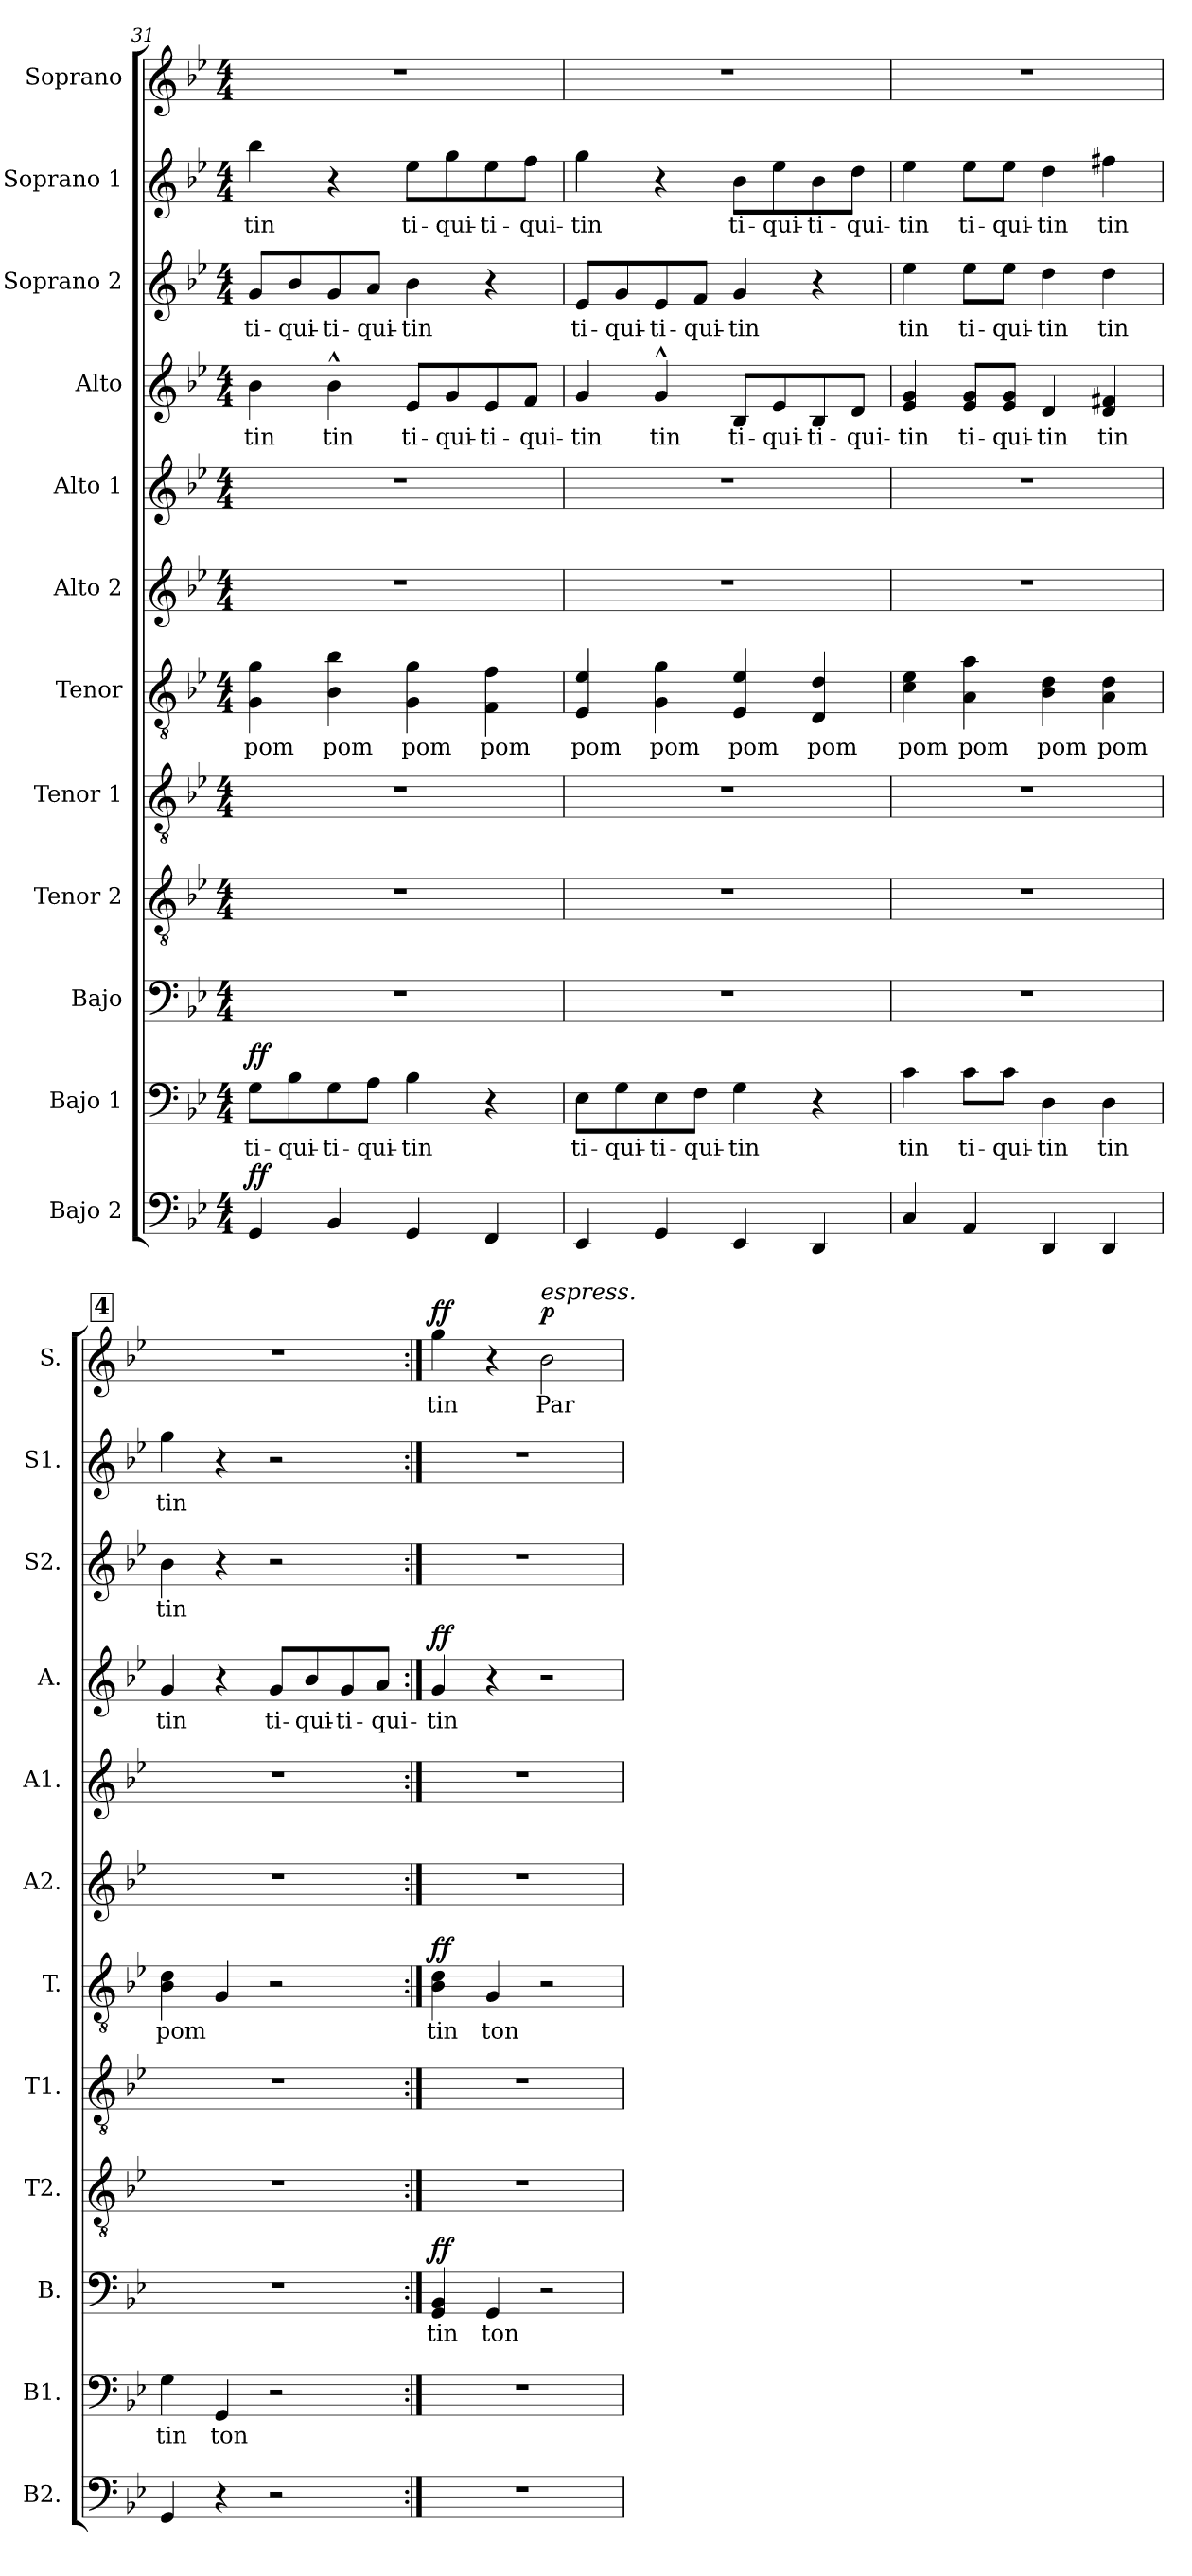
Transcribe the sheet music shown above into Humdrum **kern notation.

**kern	**dynam	**kern	**text	**dynam	**kern	**text	**dynam	**kern	**kern	**kern	**text	**dynam	**kern	**kern	**kern	**text	**dynam	**kern	**text	**kern	**text	**kern	**text	**dynam
*part12	*part12	*part11	*part11	*part11	*part10	*part10	*part10	*part9	*part8	*part7	*part7	*part7	*part6	*part5	*part4	*part4	*part4	*part3	*part3	*part2	*part2	*part1	*part1	*part1
*staff12	*staff12	*staff11	*staff11	*staff11	*staff10	*staff10	*staff10	*staff9	*staff8	*staff7	*staff7	*staff7	*staff6	*staff5	*staff4	*staff4	*staff4	*staff3	*staff3	*staff2	*staff2	*staff1	*staff1	*staff1
*I"Bajo 2	*	*I"Bajo 1	*	*	*I"Bajo	*	*	*I"Tenor 2	*I"Tenor 1	*I"Tenor	*	*	*I"Alto 2	*I"Alto 1	*I"Alto	*	*	*I"Soprano 2	*	*I"Soprano 1	*	*I"Soprano	*	*
*I'B2.	*	*I'B1.	*	*	*I'B.	*	*	*I'T2.	*I'T1.	*I'T.	*	*	*I'A2.	*I'A1.	*I'A.	*	*	*I'S2.	*	*I'S1.	*	*I'S.	*	*
!!LO:PB:g=z
*clefF4	*	*clefF4	*	*	*clefF4	*	*	*clefGv2	*clefGv2	*clefGv2	*	*	*clefG2	*clefG2	*clefG2	*	*	*clefG2	*	*clefG2	*	*clefG2	*	*
*k[b-e-]	*	*k[b-e-]	*	*	*k[b-e-]	*	*	*k[b-e-]	*k[b-e-]	*k[b-e-]	*	*	*k[b-e-]	*k[b-e-]	*k[b-e-]	*	*	*k[b-e-]	*	*k[b-e-]	*	*k[b-e-]	*	*
*M4/4	*	*M4/4	*	*	*M4/4	*	*	*M4/4	*M4/4	*M4/4	*	*	*M4/4	*M4/4	*M4/4	*	*	*M4/4	*	*M4/4	*	*M4/4	*	*
=31	=31	=31	=31	=31	=31	=31	=31	=31	=31	=31	=31	=31	=31	=31	=31	=31	=31	=31	=31	=31	=31	=31	=31	=31
!	!LO:DY:a	!	!LO:LY:b	!LO:DY:a	!	!	!	!	!	!	!LO:LY:b	!	!	!	!	!LO:LY:b	!	!	!LO:LY:b	!	!LO:LY:b	!	!	!
4GG/	ff	8G\L	ti-	ff	1r	.	.	1r	1r	4G\ 4g\	pom	.	1r	1r	4b-\	-tin	.	8g/L	ti-	4bb-\	-tin	1r	.	.
!	!	!	!LO:LY:b	!	!	!	!	!	!	!	!	!	!	!	!	!	!	!	!LO:LY:b	!	!	!	!	!
.	.	8B-\	-qui-	.	.	.	.	.	.	.	.	.	.	.	.	.	.	8b-/	-qui-	.	.	.	.	.
!	!	!	!LO:LY:b	!	!	!	!	!	!	!	!LO:LY:b	!	!	!	!	!LO:LY:b	!	!	!LO:LY:b	!	!	!	!	!
4BB-/	.	8G\	-ti-	.	.	.	.	.	.	4B-\ 4b-\	pom	.	.	.	4b-^^\	tin	.	8g/	-ti-	4r	.	.	.	.
!	!	!	!LO:LY:b	!	!	!	!	!	!	!	!	!	!	!	!	!	!	!	!LO:LY:b	!	!	!	!	!
.	.	8A\J	-qui-	.	.	.	.	.	.	.	.	.	.	.	.	.	.	8a/J	-qui-	.	.	.	.	.
!	!	!	!LO:LY:b	!	!	!	!	!	!	!	!LO:LY:b	!	!	!	!	!LO:LY:b	!	!	!LO:LY:b	!	!LO:LY:b	!	!	!
4GG/	.	4B-\	-tin	.	.	.	.	.	.	4G\ 4g\	pom	.	.	.	8e-/L	ti-	.	4b-\	-tin	8ee-\L	ti-	.	.	.
!	!	!	!	!	!	!	!	!	!	!	!	!	!	!	!	!LO:LY:b	!	!	!	!	!LO:LY:b	!	!	!
.	.	.	.	.	.	.	.	.	.	.	.	.	.	.	8g/	-qui-	.	.	.	8gg\	-qui-	.	.	.
!	!	!	!	!	!	!	!	!	!	!	!LO:LY:b	!	!	!	!	!LO:LY:b	!	!	!	!	!LO:LY:b	!	!	!
4FF/	.	4r	.	.	.	.	.	.	.	4F\ 4f\	pom	.	.	.	8e-/	-ti-	.	4r	.	8ee-\	-ti-	.	.	.
!	!	!	!	!	!	!	!	!	!	!	!	!	!	!	!	!LO:LY:b	!	!	!	!	!LO:LY:b	!	!	!
.	.	.	.	.	.	.	.	.	.	.	.	.	.	.	8f/J	-qui-	.	.	.	8ff\J	-qui-	.	.	.
=32	=32	=32	=32	=32	=32	=32	=32	=32	=32	=32	=32	=32	=32	=32	=32	=32	=32	=32	=32	=32	=32	=32	=32	=32
!	!	!	!LO:LY:b	!	!	!	!	!	!	!	!LO:LY:b	!	!	!	!	!LO:LY:b	!	!	!LO:LY:b	!	!LO:LY:b	!	!	!
4EE-/	.	8E-\L	ti-	.	1r	.	.	1r	1r	4E-/ 4e-/	pom	.	1r	1r	4g/	-tin	.	8e-/L	ti-	4gg\	-tin	1r	.	.
!	!	!	!LO:LY:b	!	!	!	!	!	!	!	!	!	!	!	!	!	!	!	!LO:LY:b	!	!	!	!	!
.	.	8G\	-qui-	.	.	.	.	.	.	.	.	.	.	.	.	.	.	8g/	-qui-	.	.	.	.	.
!	!	!	!LO:LY:b	!	!	!	!	!	!	!	!LO:LY:b	!	!	!	!	!LO:LY:b	!	!	!LO:LY:b	!	!	!	!	!
4GG/	.	8E-\	-ti-	.	.	.	.	.	.	4G\ 4g\	pom	.	.	.	4g^^/	tin	.	8e-/	-ti-	4r	.	.	.	.
!	!	!	!LO:LY:b	!	!	!	!	!	!	!	!	!	!	!	!	!	!	!	!LO:LY:b	!	!	!	!	!
.	.	8F\J	-qui-	.	.	.	.	.	.	.	.	.	.	.	.	.	.	8f/J	-qui-	.	.	.	.	.
!	!	!	!LO:LY:b	!	!	!	!	!	!	!	!LO:LY:b	!	!	!	!	!LO:LY:b	!	!	!LO:LY:b	!	!LO:LY:b	!	!	!
4EE-/	.	4G\	-tin	.	.	.	.	.	.	4E-/ 4e-/	pom	.	.	.	8B-/L	ti-	.	4g/	-tin	8b-\L	ti-	.	.	.
!	!	!	!	!	!	!	!	!	!	!	!	!	!	!	!	!LO:LY:b	!	!	!	!	!LO:LY:b	!	!	!
.	.	.	.	.	.	.	.	.	.	.	.	.	.	.	8e-/	-qui-	.	.	.	8ee-\	-qui-	.	.	.
!	!	!	!	!	!	!	!	!	!	!	!LO:LY:b	!	!	!	!	!LO:LY:b	!	!	!	!	!LO:LY:b	!	!	!
4DD/	.	4r	.	.	.	.	.	.	.	4D/ 4d/	pom	.	.	.	8B-/	-ti-	.	4r	.	8b-\	-ti-	.	.	.
!	!	!	!	!	!	!	!	!	!	!	!	!	!	!	!	!LO:LY:b	!	!	!	!	!LO:LY:b	!	!	!
.	.	.	.	.	.	.	.	.	.	.	.	.	.	.	8d/J	-qui-	.	.	.	8dd\J	-qui-	.	.	.
=33	=33	=33	=33	=33	=33	=33	=33	=33	=33	=33	=33	=33	=33	=33	=33	=33	=33	=33	=33	=33	=33	=33	=33	=33
!	!	!	!LO:LY:b	!	!	!	!	!	!	!	!LO:LY:b	!	!	!	!	!LO:LY:b	!	!	!LO:LY:b	!	!LO:LY:b	!	!	!
4C/	.	4c\	tin	.	1r	.	.	1r	1r	4c\ 4e-\	pom	.	1r	1r	4e-/ 4g/	-tin	.	4ee-\	tin	4ee-\	-tin	1r	.	.
!	!	!	!LO:LY:b	!	!	!	!	!	!	!	!LO:LY:b	!	!	!	!	!LO:LY:b	!	!	!LO:LY:b	!	!LO:LY:b	!	!	!
4AA/	.	8c\L	ti-	.	.	.	.	.	.	4A\ 4a\	pom	.	.	.	8e-/ 8g/L	ti-	.	8ee-\L	ti-	8ee-\L	ti-	.	.	.
!	!	!	!LO:LY:b	!	!	!	!	!	!	!	!	!	!	!	!	!LO:LY:b	!	!	!LO:LY:b	!	!LO:LY:b	!	!	!
.	.	8c\J	-qui-	.	.	.	.	.	.	.	.	.	.	.	8e-/ 8g/J	-qui-	.	8ee-\J	-qui-	8ee-\J	-qui-	.	.	.
!	!	!	!LO:LY:b	!	!	!	!	!	!	!	!LO:LY:b	!	!	!	!	!LO:LY:b	!	!	!LO:LY:b	!	!LO:LY:b	!	!	!
4DD/	.	4D\	-tin	.	.	.	.	.	.	4B-\ 4d\	pom	.	.	.	4d/	-tin	.	4dd\	-tin	4dd\	-tin	.	.	.
!	!	!	!LO:LY:b	!	!	!	!	!	!	!	!LO:LY:b	!	!	!	!	!LO:LY:b	!	!	!LO:LY:b	!	!LO:LY:b	!	!	!
4DD/	.	4D\	tin	.	.	.	.	.	.	4A\ 4d\	pom	.	.	.	4d/ 4f#X/	tin	.	4dd\	tin	4ff#X\	tin	.	.	.
!!LO:REH:place=s1:a:B:fs=14:t=4
=34	=34	=34	=34	=34	=34	=34	=34	=34	=34	=34	=34	=34	=34	=34	=34	=34	=34	=34	=34	=34	=34	=34	=34	=34
!	!	!	!LO:LY:b	!	!	!	!	!	!	!	!LO:LY:b	!	!	!	!	!LO:LY:b	!	!	!LO:LY:b	!	!LO:LY:b	!	!	!
4GG/	.	4G\	tin	.	1r	.	.	1r	1r	4B-\ 4d\	pom	.	1r	1r	4g/	tin	.	4b-\	tin	4gg\	tin	1r	.	.
!	!	!	!LO:LY:b	!	!	!	!	!	!	!	!	!	!	!	!	!	!	!	!	!	!	!	!	!
4r	.	4GG/	ton	.	.	.	.	.	.	4G/	.	.	.	.	4r	.	.	4r	.	4r	.	.	.	.
!	!	!	!	!	!	!	!	!	!	!	!	!	!	!	!	!LO:LY:b	!	!	!	!	!	!	!	!
2r	.	2r	.	.	.	.	.	.	.	2r	.	.	.	.	8g/L	ti-	.	2r	.	2r	.	.	.	.
!	!	!	!	!	!	!	!	!	!	!	!	!	!	!	!	!LO:LY:b	!	!	!	!	!	!	!	!
.	.	.	.	.	.	.	.	.	.	.	.	.	.	.	8b-/	-qui-	.	.	.	.	.	.	.	.
!	!	!	!	!	!	!	!	!	!	!	!	!	!	!	!	!LO:LY:b	!	!	!	!	!	!	!	!
.	.	.	.	.	.	.	.	.	.	.	.	.	.	.	8g/	-ti-	.	.	.	.	.	.	.	.
!	!	!	!	!	!	!	!	!	!	!	!	!	!	!	!	!LO:LY:b	!	!	!	!	!	!	!	!
.	.	.	.	.	.	.	.	.	.	.	.	.	.	.	8a/J	-qui-	.	.	.	.	.	.	.	.
!!LO:LB:g=z
=35:|!	=35:|!	=35:|!	=35:|!	=35:|!	=35:|!	=35:|!	=35:|!	=35:|!	=35:|!	=35:|!	=35:|!	=35:|!	=35:|!	=35:|!	=35:|!	=35:|!	=35:|!	=35:|!	=35:|!	=35:|!	=35:|!	=35:|!	=35:|!	=35:|!
!	!	!	!	!	!	!LO:LY:b	!LO:DY:a	!	!	!	!LO:LY:b	!LO:DY:a	!	!	!	!LO:LY:b	!LO:DY:a	!	!	!	!	!	!LO:LY:b	!LO:DY:a
1r	.	1r	.	.	4GG/ 4BB-/	tin	ff	1r	1r	4B-\ 4d\	tin	ff	1r	1r	4g/	-tin	ff	1r	.	1r	.	4gg\	tin	ff
!	!	!	!	!	!	!LO:LY:b	!	!	!	!	!LO:LY:b	!	!	!	!	!	!	!	!	!	!	!	!	!
.	.	.	.	.	4GG/	ton	.	.	.	4G/	ton	.	.	.	4r	.	.	.	.	.	.	4r	.	.
!	!	!	!	!	!	!	!	!	!	!	!	!	!	!	!	!	!	!	!	!	!	!LO:TX:a:i:t=espress.	!	!
!	!	!	!	!	!	!	!	!	!	!	!	!	!	!	!	!	!	!	!	!	!	!	!LO:LY:b	!LO:DY:a
.	.	.	.	.	2r	.	.	.	.	2r	.	.	.	.	2r	.	.	.	.	.	.	2b-\	Par-	p
=	=	=	=	=	=	=	=	=	=	=	=	=	=	=	=	=	=	=	=	=	=	=	=	=
*-	*-	*-	*-	*-	*-	*-	*-	*-	*-	*-	*-	*-	*-	*-	*-	*-	*-	*-	*-	*-	*-	*-	*-	*-
